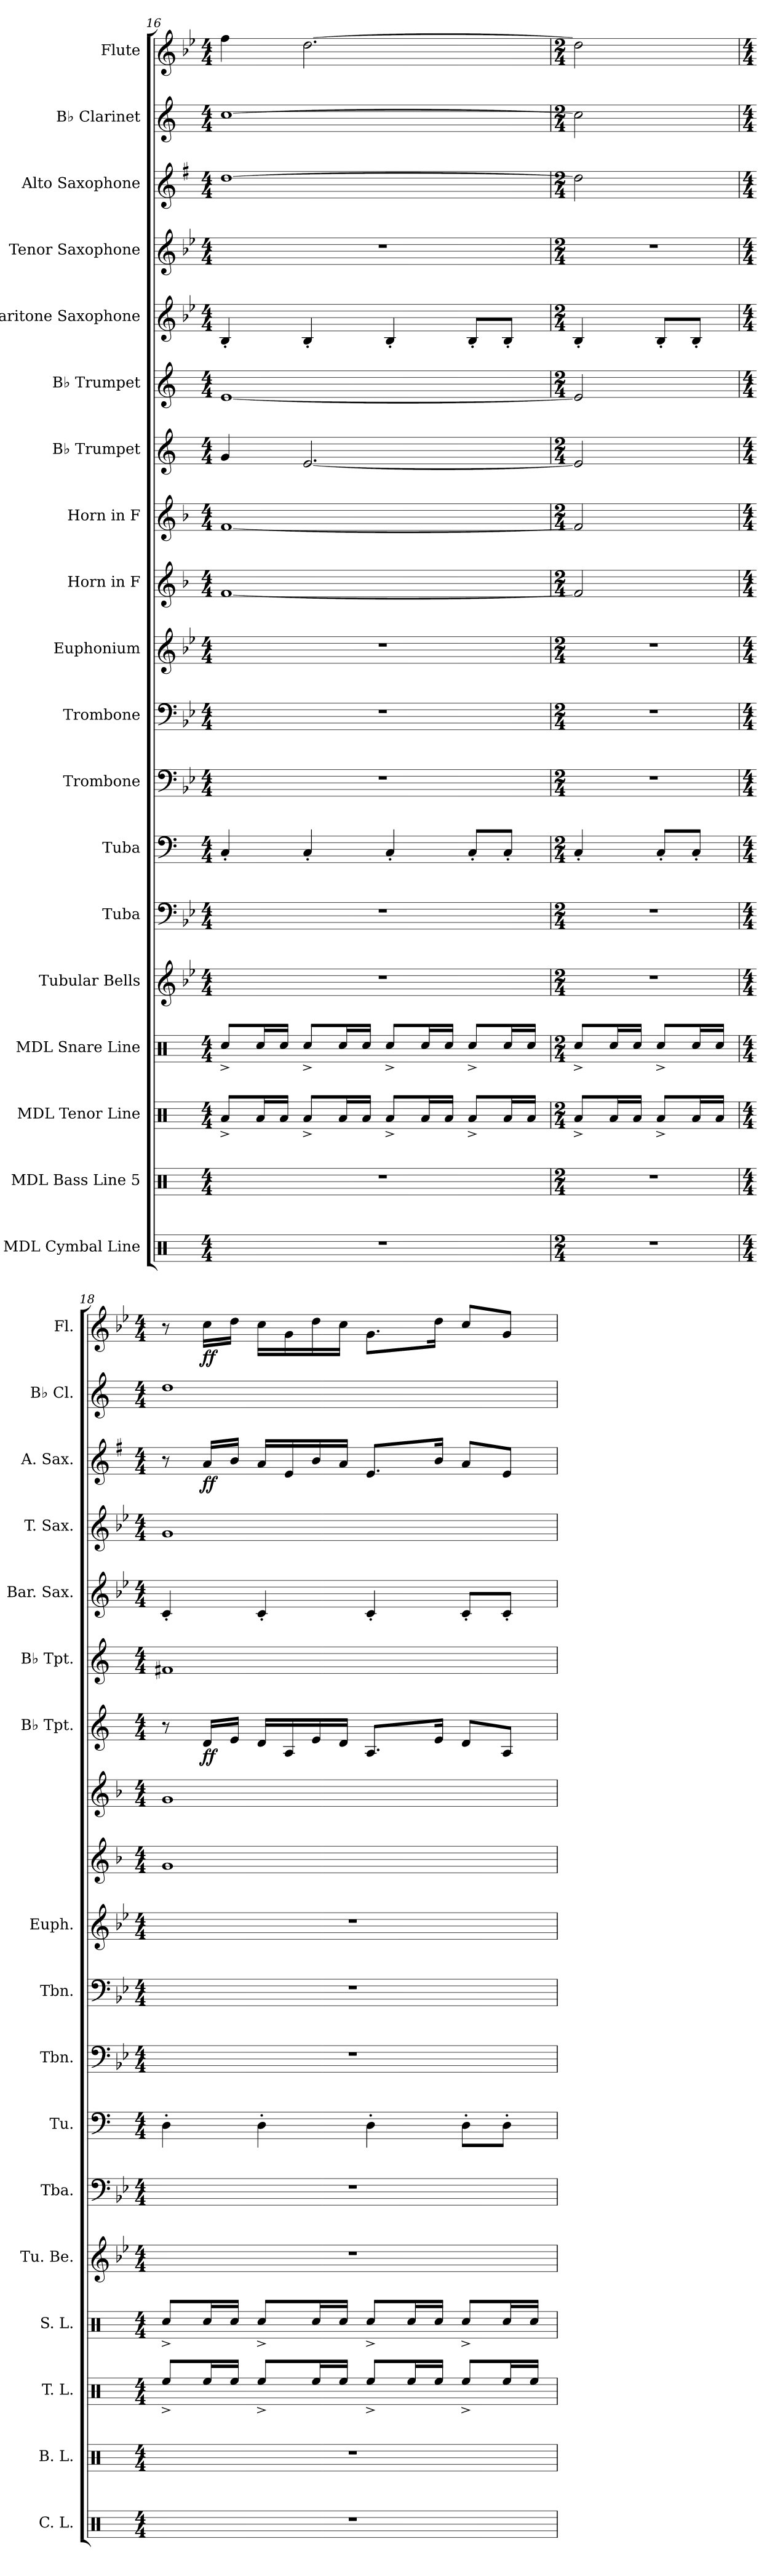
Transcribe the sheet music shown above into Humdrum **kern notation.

**kern	**kern	**kern	**kern	**kern	**kern	**kern	**kern	**kern	**kern	**kern	**kern	**kern	**dynam	**kern	**kern	**kern	**kern	**dynam	**kern	**kern	**dynam
*part19	*part18	*part17	*part16	*part15	*part14	*part13	*part12	*part11	*part10	*part9	*part8	*part7	*part7	*part6	*part5	*part4	*part3	*part3	*part2	*part1	*part1
*staff19	*staff18	*staff17	*staff16	*staff15	*staff14	*staff13	*staff12	*staff11	*staff10	*staff9	*staff8	*staff7	*staff7	*staff6	*staff5	*staff4	*staff3	*staff3	*staff2	*staff1	*staff1
*I"MDL Cymbal Line	*I"MDL Bass Line 5	*I"MDL Tenor Line	*I"MDL Snare Line	*I"Tubular Bells	*I"Tuba	*I"Tuba	*I"Trombone	*I"Trombone	*I"Euphonium	*I"Horn in F	*I"Horn in F	*I"B♭ Trumpet	*	*I"B♭ Trumpet	*I"Baritone Saxophone	*I"Tenor Saxophone	*I"Alto Saxophone	*	*I"B♭ Clarinet	*I"Flute	*
*I'C. L.	*I'B. L.	*I'T. L.	*I'S. L.	*I'Tu. Be.	*I'Tba.	*I'Tu.	*I'Tbn.	*I'Tbn.	*I'Euph.	*	*	*I'B♭ Tpt.	*	*I'B♭ Tpt.	*I'Bar. Sax.	*I'T. Sax.	*I'A. Sax.	*	*I'B♭ Cl.	*I'Fl.	*
*clefX	*clefX	*clefX	*clefX	*clefG2	*clefF4	*clefF4	*clefF4	*clefF4	*clefG2	*clefG2	*clefG2	*clefG2	*	*clefG2	*clefG2	*clefG2	*clefG2	*	*clefG2	*clefG2	*
*	*	*	*	*	*	*ITrd1c2	*	*	*ITrd8c14	*ITrd4c7	*ITrd4c7	*ITrd1c2	*	*ITrd1c2	*ITrd12c21	*ITrd8c14	*ITrd5c9	*	*ITrd1c2	*	*
*k[]	*k[]	*k[]	*k[]	*k[b-e-]	*k[b-e-]	*k[b-e-]	*k[b-e-]	*k[b-e-]	*k[b-e-]	*k[b-e-]	*k[b-e-]	*k[b-e-]	*	*k[b-e-]	*k[b-e-]	*k[b-e-]	*k[b-e-]	*	*k[b-e-]	*k[b-e-]	*
*M4/4	*M4/4	*M4/4	*M4/4	*M4/4	*M4/4	*M4/4	*M4/4	*M4/4	*M4/4	*M4/4	*M4/4	*M4/4	*	*M4/4	*M4/4	*M4/4	*M4/4	*	*M4/4	*M4/4	*
=16	=16	=16	=16	=16	=16	=16	=16	=16	=16	=16	=16	=16	=16	=16	=16	=16	=16	=16	=16	=16	=16
1r	1r	8Ra^/L	8Rcc^/L	1r	1r	4BB-'/	1r	1r	1r	[1B-	[1B-	4f/	.	[1d	4BB-'/	1r	[1f	.	[1b-	4ff\	.
.	.	16Ra/L	16Rcc/L	.	.	.	.	.	.	.	.	.	.	.	.	.	.	.	.	.	.
.	.	16Ra/JJ	16Rcc/JJ	.	.	.	.	.	.	.	.	.	.	.	.	.	.	.	.	.	.
.	.	8Ra^/L	8Rcc^/L	.	.	4BB-'/	.	.	.	.	.	[2.d/	.	.	4BB-'/	.	.	.	.	[2.dd\	.
.	.	16Ra/L	16Rcc/L	.	.	.	.	.	.	.	.	.	.	.	.	.	.	.	.	.	.
.	.	16Ra/JJ	16Rcc/JJ	.	.	.	.	.	.	.	.	.	.	.	.	.	.	.	.	.	.
.	.	8Ra^/L	8Rcc^/L	.	.	4BB-'/	.	.	.	.	.	.	.	.	4BB-'/	.	.	.	.	.	.
.	.	16Ra/L	16Rcc/L	.	.	.	.	.	.	.	.	.	.	.	.	.	.	.	.	.	.
.	.	16Ra/JJ	16Rcc/JJ	.	.	.	.	.	.	.	.	.	.	.	.	.	.	.	.	.	.
.	.	8Ra^/L	8Rcc^/L	.	.	8BB-'/L	.	.	.	.	.	.	.	.	8BB-'/L	.	.	.	.	.	.
.	.	16Ra/L	16Rcc/L	.	.	8BB-'/J	.	.	.	.	.	.	.	.	8BB-'/J	.	.	.	.	.	.
.	.	16Ra/JJ	16Rcc/JJ	.	.	.	.	.	.	.	.	.	.	.	.	.	.	.	.	.	.
=17	=17	=17	=17	=17	=17	=17	=17	=17	=17	=17	=17	=17	=17	=17	=17	=17	=17	=17	=17	=17	=17
*M2/4	*M2/4	*M2/4	*M2/4	*M2/4	*M2/4	*M2/4	*M2/4	*M2/4	*M2/4	*M2/4	*M2/4	*M2/4	*	*M2/4	*M2/4	*M2/4	*M2/4	*	*M2/4	*M2/4	*
2r	2r	8Ra^/L	8Rcc^/L	2r	2r	4BB-'/	2r	2r	2r	2B-/]	2B-/]	2d/]	.	2d/]	4BB-'/	2r	2f\]	.	2b-\]	2dd\]	.
.	.	16Ra/L	16Rcc/L	.	.	.	.	.	.	.	.	.	.	.	.	.	.	.	.	.	.
.	.	16Ra/JJ	16Rcc/JJ	.	.	.	.	.	.	.	.	.	.	.	.	.	.	.	.	.	.
.	.	8Ra^/L	8Rcc^/L	.	.	8BB-'/L	.	.	.	.	.	.	.	.	8BB-'/L	.	.	.	.	.	.
.	.	16Ra/L	16Rcc/L	.	.	8BB-'/J	.	.	.	.	.	.	.	.	8BB-'/J	.	.	.	.	.	.
.	.	16Ra/JJ	16Rcc/JJ	.	.	.	.	.	.	.	.	.	.	.	.	.	.	.	.	.	.
=18	=18	=18	=18	=18	=18	=18	=18	=18	=18	=18	=18	=18	=18	=18	=18	=18	=18	=18	=18	=18	=18
*M4/4	*M4/4	*M4/4	*M4/4	*M4/4	*M4/4	*M4/4	*M4/4	*M4/4	*M4/4	*M4/4	*M4/4	*M4/4	*	*M4/4	*M4/4	*M4/4	*M4/4	*	*M4/4	*M4/4	*
1r	1r	8Ree^/L	8Rcc^/L	1r	1r	4C'\	1r	1r	1r	1c	1c	8r	.	1en	4C'/	1G	8r	.	1cc	8r	.
!	!	!	!	!	!	!	!	!	!	!	!	!	!LO:DY:b	!	!	!	!	!LO:DY:b	!	!	!LO:DY:b
.	.	16Ree/L	16Rcc/L	.	.	.	.	.	.	.	.	16c/LL	ff	.	.	.	16c/LL	ff	.	16cc\LL	ff
.	.	16Ree/JJ	16Rcc/JJ	.	.	.	.	.	.	.	.	16d/JJ	.	.	.	.	16d/JJ	.	.	16dd\JJ	.
.	.	8Ree^/L	8Rcc^/L	.	.	4C'\	.	.	.	.	.	16c/LL	.	.	4C'/	.	16c/LL	.	.	16cc\LL	.
.	.	.	.	.	.	.	.	.	.	.	.	16G/	.	.	.	.	16G/	.	.	16g\	.
.	.	16Ree/L	16Rcc/L	.	.	.	.	.	.	.	.	16d/	.	.	.	.	16d/	.	.	16dd\	.
.	.	16Ree/JJ	16Rcc/JJ	.	.	.	.	.	.	.	.	16c/JJ	.	.	.	.	16c/JJ	.	.	16cc\JJ	.
.	.	8Ree^/L	8Rcc^/L	.	.	4C'\	.	.	.	.	.	8.G/L	.	.	4C'/	.	8.G/L	.	.	8.g\L	.
.	.	16Ree/L	16Rcc/L	.	.	.	.	.	.	.	.	.	.	.	.	.	.	.	.	.	.
.	.	16Ree/JJ	16Rcc/JJ	.	.	.	.	.	.	.	.	16d/Jk	.	.	.	.	16d/Jk	.	.	16dd\Jk	.
.	.	8Ree^/L	8Rcc^/L	.	.	8C'\L	.	.	.	.	.	8c/L	.	.	8C'/L	.	8c/L	.	.	8cc/L	.
.	.	16Ree/L	16Rcc/L	.	.	8C'\J	.	.	.	.	.	8G/J	.	.	8C'/J	.	8G/J	.	.	8g/J	.
.	.	16Ree/JJ	16Rcc/JJ	.	.	.	.	.	.	.	.	.	.	.	.	.	.	.	.	.	.
=	=	=	=	=	=	=	=	=	=	=	=	=	=	=	=	=	=	=	=	=	=
*-	*-	*-	*-	*-	*-	*-	*-	*-	*-	*-	*-	*-	*-	*-	*-	*-	*-	*-	*-	*-	*-
